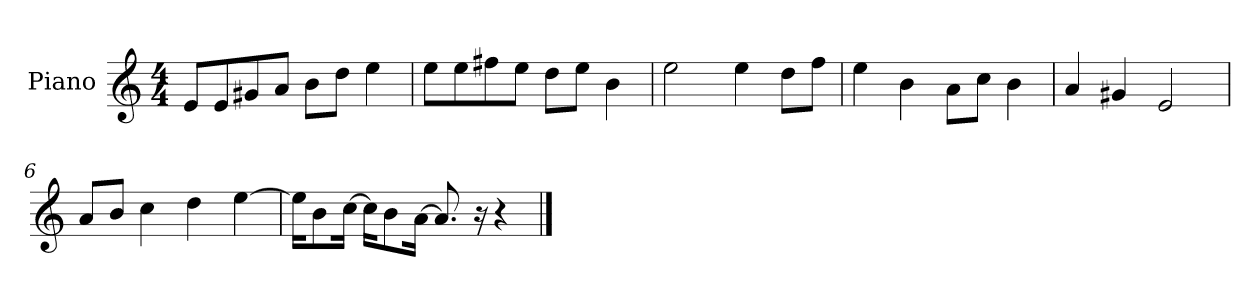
**kern
*part1
*staff1
*I"Piano
*I'P-no
*clefG2
*k[]
*M4/4
*MM90
=1
8e/L
8e/
8g#X/
8a/J
8b\L
8dd\J
4ee\
=2
8ee\L
8ee\
8ff#X\
8ee\J
8dd\L
8ee\J
4b\
=3
2ee\
4ee\
8dd\L
8ff\J
=4
4ee\
4b\
8a\L
8cc\J
4b\
=5
4a/
4g#X/
2e/
=6
8a/L
8b/J
4cc\
4dd\
[4ee\
!!LO:LB:g=z
=7
16ee\KL]
8b\
[16cc\Jk
16cc\KL]
8b\
[16a\Jk
8.a/]
16r
4r
==
*-
